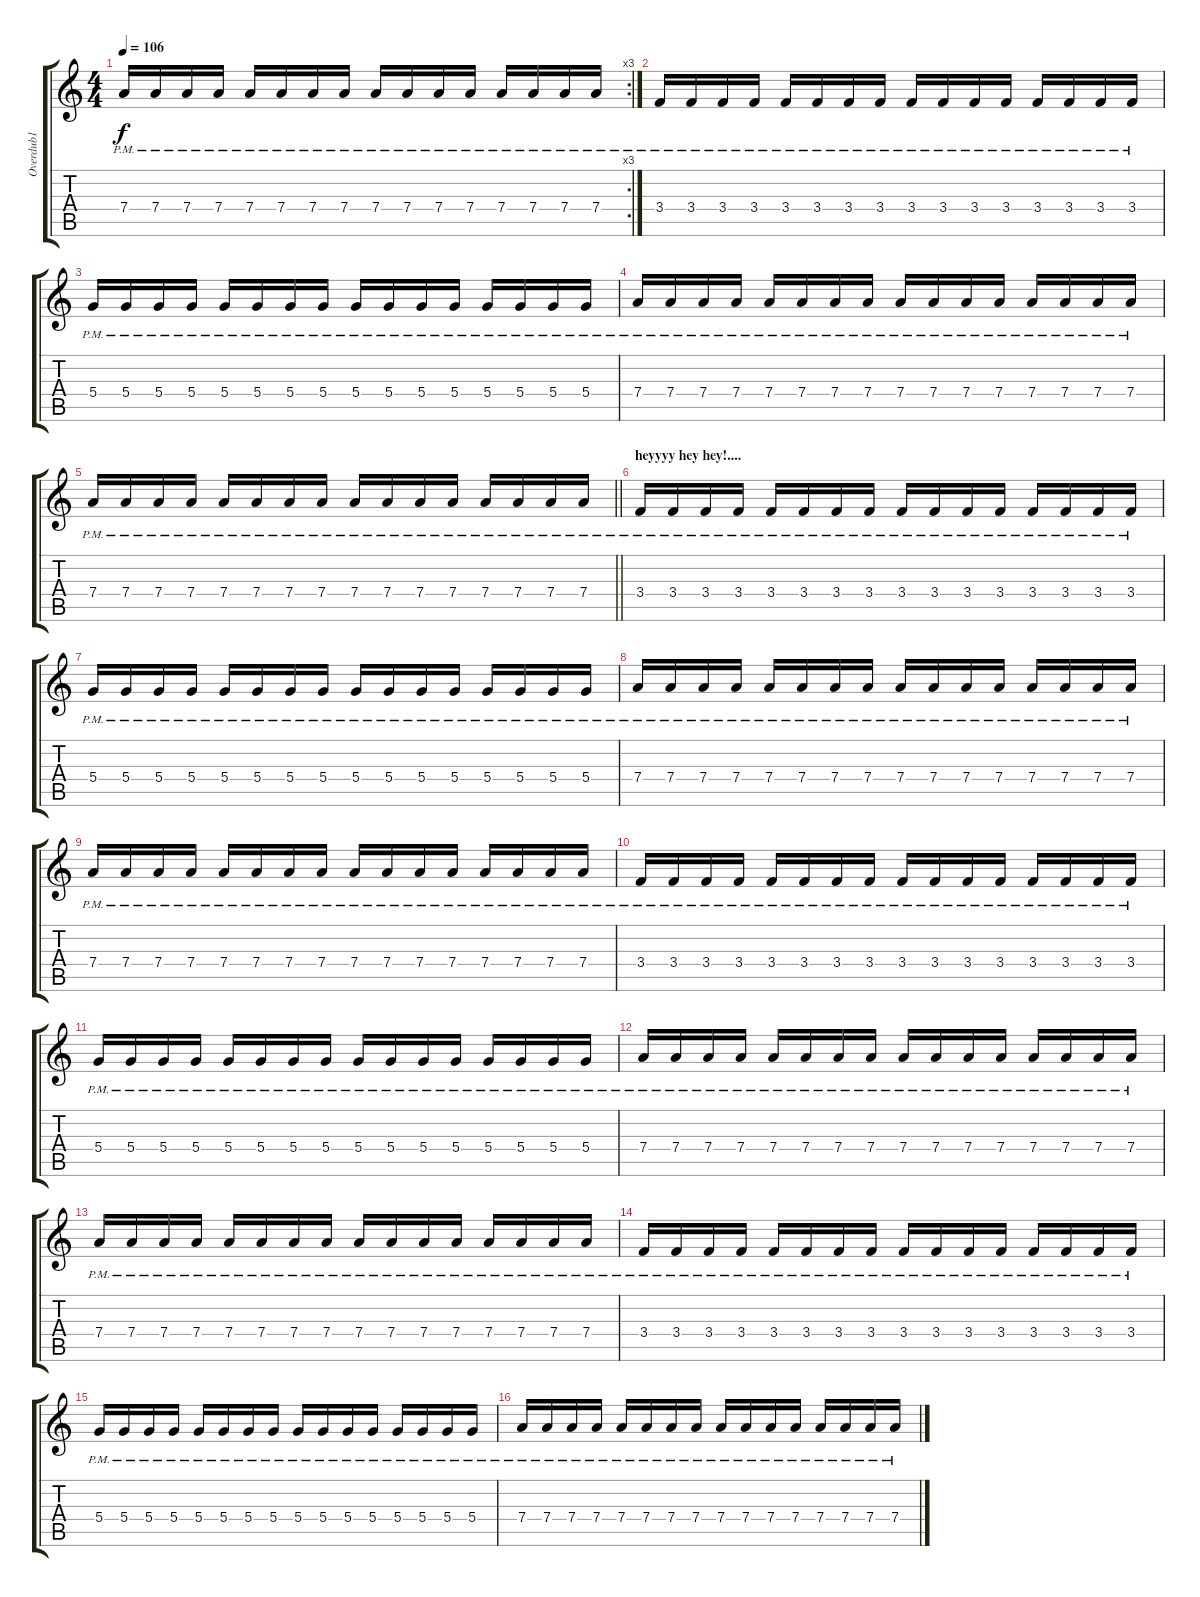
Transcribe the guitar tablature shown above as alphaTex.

\track ("Overdub1" "Overdub1") {instrument overdrivenguitar}
\staff {score tabs}
\tuning (E4 B3 G3 D3 A2 E2) {hide}
\rc 3
\ts (4 4)
\tempo 106
\clef g2
\ks c
7.4{pm}.16{dy f} 7.4{pm}.16 7.4{pm}.16 7.4{pm}.16 7.4{pm}.16 7.4{pm}.16 7.4{pm}.16 7.4{pm}.16 7.4{pm}.16 7.4{pm}.16 7.4{pm}.16 7.4{pm}.16 7.4{pm}.16 7.4{pm}.16 7.4{pm}.16 7.4{pm}.16 |
3.4{pm}.16 3.4{pm}.16 3.4{pm}.16 3.4{pm}.16 3.4{pm}.16 3.4{pm}.16 3.4{pm}.16 3.4{pm}.16 3.4{pm}.16 3.4{pm}.16 3.4{pm}.16 3.4{pm}.16 3.4{pm}.16 3.4{pm}.16 3.4{pm}.16 3.4{pm}.16 |
5.4{pm}.16 5.4{pm}.16 5.4{pm}.16 5.4{pm}.16 5.4{pm}.16 5.4{pm}.16 5.4{pm}.16 5.4{pm}.16 5.4{pm}.16 5.4{pm}.16 5.4{pm}.16 5.4{pm}.16 5.4{pm}.16 5.4{pm}.16 5.4{pm}.16 5.4{pm}.16 |
7.4{pm}.16 7.4{pm}.16 7.4{pm}.16 7.4{pm}.16 7.4{pm}.16 7.4{pm}.16 7.4{pm}.16 7.4{pm}.16 7.4{pm}.16 7.4{pm}.16 7.4{pm}.16 7.4{pm}.16 7.4{pm}.16 7.4{pm}.16 7.4{pm}.16 7.4{pm}.16 |
\barLineRight lightlight
7.4{pm}.16 7.4{pm}.16 7.4{pm}.16 7.4{pm}.16 7.4{pm}.16 7.4{pm}.16 7.4{pm}.16 7.4{pm}.16 7.4{pm}.16 7.4{pm}.16 7.4{pm}.16 7.4{pm}.16 7.4{pm}.16 7.4{pm}.16 7.4{pm}.16 7.4{pm}.16 |
\section ("" "heyyyy hey hey!....")
3.4{pm}.16 3.4{pm}.16 3.4{pm}.16 3.4{pm}.16 3.4{pm}.16 3.4{pm}.16 3.4{pm}.16 3.4{pm}.16 3.4{pm}.16 3.4{pm}.16 3.4{pm}.16 3.4{pm}.16 3.4{pm}.16 3.4{pm}.16 3.4{pm}.16 3.4{pm}.16 |
5.4{pm}.16 5.4{pm}.16 5.4{pm}.16 5.4{pm}.16 5.4{pm}.16 5.4{pm}.16 5.4{pm}.16 5.4{pm}.16 5.4{pm}.16 5.4{pm}.16 5.4{pm}.16 5.4{pm}.16 5.4{pm}.16 5.4{pm}.16 5.4{pm}.16 5.4{pm}.16 |
7.4{pm}.16 7.4{pm}.16 7.4{pm}.16 7.4{pm}.16 7.4{pm}.16 7.4{pm}.16 7.4{pm}.16 7.4{pm}.16 7.4{pm}.16 7.4{pm}.16 7.4{pm}.16 7.4{pm}.16 7.4{pm}.16 7.4{pm}.16 7.4{pm}.16 7.4{pm}.16 |
7.4{pm}.16 7.4{pm}.16 7.4{pm}.16 7.4{pm}.16 7.4{pm}.16 7.4{pm}.16 7.4{pm}.16 7.4{pm}.16 7.4{pm}.16 7.4{pm}.16 7.4{pm}.16 7.4{pm}.16 7.4{pm}.16 7.4{pm}.16 7.4{pm}.16 7.4{pm}.16 |
3.4{pm}.16 3.4{pm}.16 3.4{pm}.16 3.4{pm}.16 3.4{pm}.16 3.4{pm}.16 3.4{pm}.16 3.4{pm}.16 3.4{pm}.16 3.4{pm}.16 3.4{pm}.16 3.4{pm}.16 3.4{pm}.16 3.4{pm}.16 3.4{pm}.16 3.4{pm}.16 |
5.4{pm}.16 5.4{pm}.16 5.4{pm}.16 5.4{pm}.16 5.4{pm}.16 5.4{pm}.16 5.4{pm}.16 5.4{pm}.16 5.4{pm}.16 5.4{pm}.16 5.4{pm}.16 5.4{pm}.16 5.4{pm}.16 5.4{pm}.16 5.4{pm}.16 5.4{pm}.16 |
7.4{pm}.16 7.4{pm}.16 7.4{pm}.16 7.4{pm}.16 7.4{pm}.16 7.4{pm}.16 7.4{pm}.16 7.4{pm}.16 7.4{pm}.16 7.4{pm}.16 7.4{pm}.16 7.4{pm}.16 7.4{pm}.16 7.4{pm}.16 7.4{pm}.16 7.4{pm}.16 |
7.4{pm}.16 7.4{pm}.16 7.4{pm}.16 7.4{pm}.16 7.4{pm}.16 7.4{pm}.16 7.4{pm}.16 7.4{pm}.16 7.4{pm}.16 7.4{pm}.16 7.4{pm}.16 7.4{pm}.16 7.4{pm}.16 7.4{pm}.16 7.4{pm}.16 7.4{pm}.16 |
3.4{pm}.16 3.4{pm}.16 3.4{pm}.16 3.4{pm}.16 3.4{pm}.16 3.4{pm}.16 3.4{pm}.16 3.4{pm}.16 3.4{pm}.16 3.4{pm}.16 3.4{pm}.16 3.4{pm}.16 3.4{pm}.16 3.4{pm}.16 3.4{pm}.16 3.4{pm}.16 |
5.4{pm}.16 5.4{pm}.16 5.4{pm}.16 5.4{pm}.16 5.4{pm}.16 5.4{pm}.16 5.4{pm}.16 5.4{pm}.16 5.4{pm}.16 5.4{pm}.16 5.4{pm}.16 5.4{pm}.16 5.4{pm}.16 5.4{pm}.16 5.4{pm}.16 5.4{pm}.16 |
7.4{pm}.16 7.4{pm}.16 7.4{pm}.16 7.4{pm}.16 7.4{pm}.16 7.4{pm}.16 7.4{pm}.16 7.4{pm}.16 7.4{pm}.16 7.4{pm}.16 7.4{pm}.16 7.4{pm}.16 7.4{pm}.16 7.4{pm}.16 7.4{pm}.16 7.4{pm}.16
